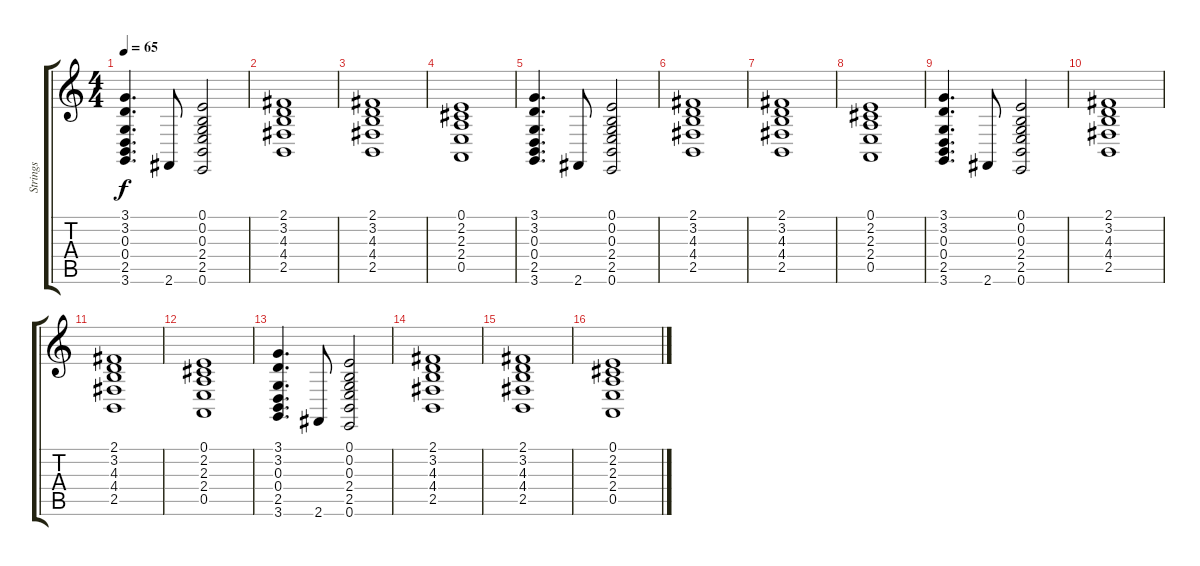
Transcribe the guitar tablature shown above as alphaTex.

\track ("Strings" "Strings") {instrument synthstrings1}
\staff {score tabs}
\tuning (E4 B3 G3 D3 A2 E2) {hide}
\ts (4 4)
\tempo 65
\clef g2
\ks c
(3.1 3.2 0.3 0.4 2.5 3.6).4{d dy f} 2.6.8 (0.1 0.2 0.3 2.4 2.5 0.6).2 |
(2.1 3.2 4.3 4.4 2.5).1 |
(2.1 3.2 4.3 4.4 2.5).1 |
(0.1 2.2 2.3 2.4 0.5).1 |
(3.1 3.2 0.3 0.4 2.5 3.6).4{d} 2.6.8 (0.1 0.2 0.3 2.4 2.5 0.6).2 |
(2.1 3.2 4.3 4.4 2.5).1 |
(2.1 3.2 4.3 4.4 2.5).1 |
(0.1 2.2 2.3 2.4 0.5).1 |
(3.1 3.2 0.3 0.4 2.5 3.6).4{d} 2.6.8 (0.1 0.2 0.3 2.4 2.5 0.6).2 |
(2.1 3.2 4.3 4.4 2.5).1 |
(2.1 3.2 4.3 4.4 2.5).1 |
(0.1 2.2 2.3 2.4 0.5).1 |
(3.1 3.2 0.3 0.4 2.5 3.6).4{d} 2.6.8 (0.1 0.2 0.3 2.4 2.5 0.6).2 |
(2.1 3.2 4.3 4.4 2.5).1 |
(2.1 3.2 4.3 4.4 2.5).1 |
(0.1 2.2 2.3 2.4 0.5).1
